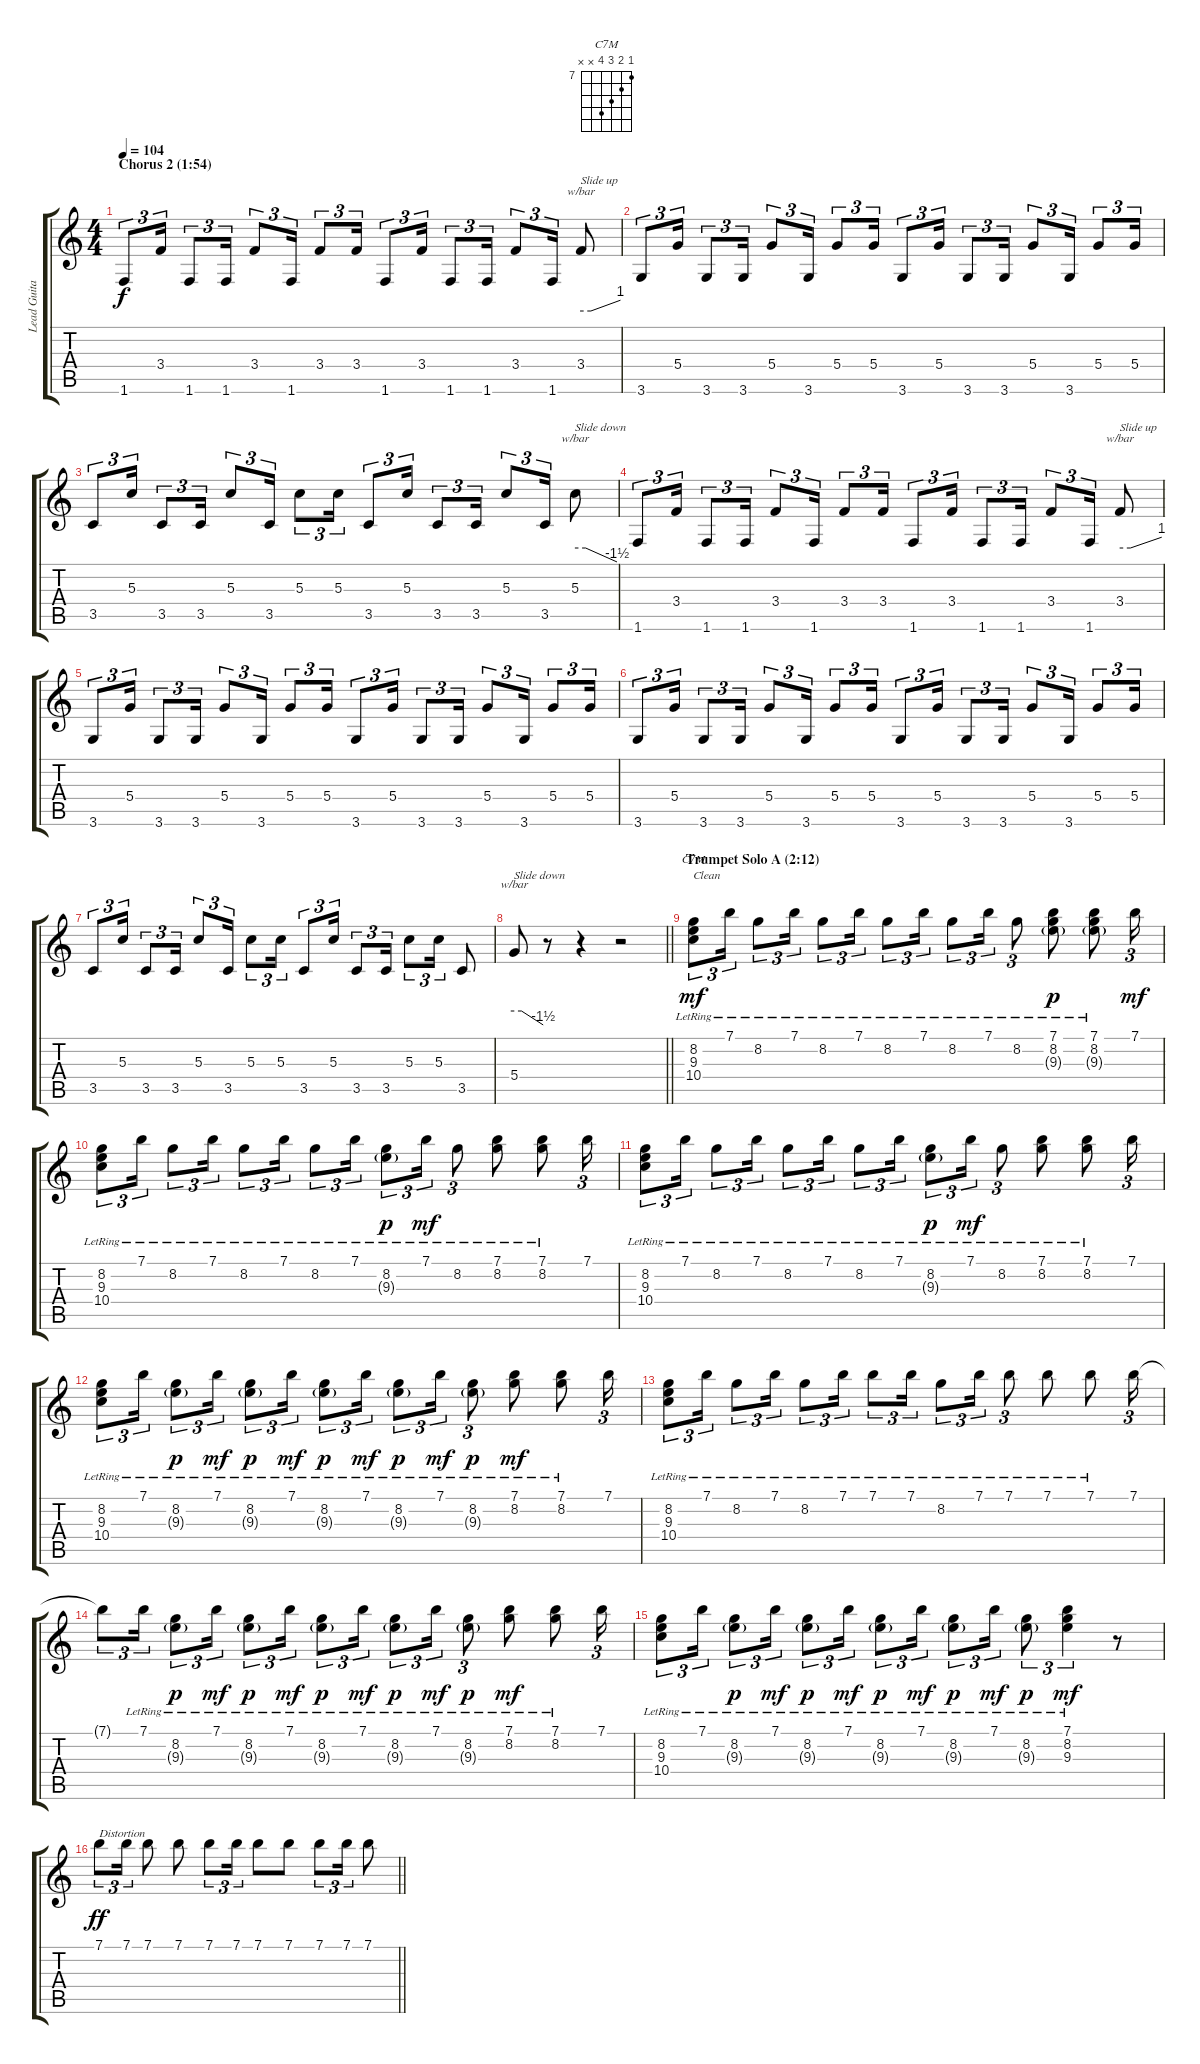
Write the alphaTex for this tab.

\track ("Lead Guitar" "Lead Guita") {instrument overdrivenguitar}
\staff {score tabs}
\tuning (E4 B3 G3 D3 A2 E2) {hide}
\chord ("C7M" 7 8 9 10 x x) {firstfret 7}
\ts (4 4)
\section ("" "Chorus 2 (1:54)")
\tempo 104
\clef g2
\ks c
1.6.8{tu (3 2) dy f} 3.4.16{tu (3 2)} 1.6.8{tu (3 2)} 1.6.16{tu (3 2)} 3.4.8{tu (3 2)} 1.6.16{tu (3 2)} 3.4.8{tu (3 2)} 3.4.16{tu (3 2)} 1.6.8{tu (3 2)} 3.4.16{tu (3 2)} 1.6.8{tu (3 2)} 1.6.16{tu (3 2)} 3.4.8{tu (3 2)} 1.6.16{tu (3 2)} 3.4.8{tbe (custom default 0 0 15 0 60 4) txt "Slide up"} |
3.6.8{tu (3 2)} 5.4.16{tu (3 2)} 3.6.8{tu (3 2)} 3.6.16{tu (3 2)} 5.4.8{tu (3 2)} 3.6.16{tu (3 2)} 5.4.8{tu (3 2)} 5.4.16{tu (3 2)} 3.6.8{tu (3 2)} 5.4.16{tu (3 2)} 3.6.8{tu (3 2)} 3.6.16{tu (3 2)} 5.4.8{tu (3 2)} 3.6.16{tu (3 2)} 5.4.8{tu (3 2)} 5.4.16{tu (3 2)} |
3.5.8{tu (3 2)} 5.3.16{tu (3 2)} 3.5.8{tu (3 2)} 3.5.16{tu (3 2)} 5.3.8{tu (3 2)} 3.5.16{tu (3 2)} 5.3.8{tu (3 2)} 5.3.16{tu (3 2)} 3.5.8{tu (3 2)} 5.3.16{tu (3 2)} 3.5.8{tu (3 2)} 3.5.16{tu (3 2)} 5.3.8{tu (3 2)} 3.5.16{tu (3 2)} 5.3.8{tbe (custom default 0 0 15 0 60 -6) txt "Slide down"} |
1.6.8{tu (3 2)} 3.4.16{tu (3 2)} 1.6.8{tu (3 2)} 1.6.16{tu (3 2)} 3.4.8{tu (3 2)} 1.6.16{tu (3 2)} 3.4.8{tu (3 2)} 3.4.16{tu (3 2)} 1.6.8{tu (3 2)} 3.4.16{tu (3 2)} 1.6.8{tu (3 2)} 1.6.16{tu (3 2)} 3.4.8{tu (3 2)} 1.6.16{tu (3 2)} 3.4.8{tbe (custom default 0 0 15 0 60 4) txt "Slide up"} |
3.6.8{tu (3 2)} 5.4.16{tu (3 2)} 3.6.8{tu (3 2)} 3.6.16{tu (3 2)} 5.4.8{tu (3 2)} 3.6.16{tu (3 2)} 5.4.8{tu (3 2)} 5.4.16{tu (3 2)} 3.6.8{tu (3 2)} 5.4.16{tu (3 2)} 3.6.8{tu (3 2)} 3.6.16{tu (3 2)} 5.4.8{tu (3 2)} 3.6.16{tu (3 2)} 5.4.8{tu (3 2)} 5.4.16{tu (3 2)} |
3.6.8{tu (3 2)} 5.4.16{tu (3 2)} 3.6.8{tu (3 2)} 3.6.16{tu (3 2)} 5.4.8{tu (3 2)} 3.6.16{tu (3 2)} 5.4.8{tu (3 2)} 5.4.16{tu (3 2)} 3.6.8{tu (3 2)} 5.4.16{tu (3 2)} 3.6.8{tu (3 2)} 3.6.16{tu (3 2)} 5.4.8{tu (3 2)} 3.6.16{tu (3 2)} 5.4.8{tu (3 2)} 5.4.16{tu (3 2)} |
3.5.8{tu (3 2)} 5.3.16{tu (3 2)} 3.5.8{tu (3 2)} 3.5.16{tu (3 2)} 5.3.8{tu (3 2)} 3.5.16{tu (3 2)} 5.3.8{tu (3 2)} 5.3.16{tu (3 2)} 3.5.8{tu (3 2)} 5.3.16{tu (3 2)} 3.5.8{tu (3 2)} 3.5.16{tu (3 2)} 5.3.8{tu (3 2)} 5.3.16{tu (3 2)} 3.5.8 |
\barLineRight lightlight
5.4.8{tbe (custom default 0 0 15 0 60 -6) txt "Slide down"} r.8 r.4 r.2 |
\section ("" "Trumpet Solo A (2:12)")
(8.2{lr} 9.3{lr} 10.4{lr}).8{tu (3 2) ch "C7M" txt "Clean" dy mf instrument electricguitarjazz} 7.1{lr}.16{tu (3 2)} 8.2{lr}.8{tu (3 2)} 7.1{lr}.16{tu (3 2)} 8.2{lr}.8{tu (3 2)} 7.1{lr}.16{tu (3 2)} 8.2{lr}.8{tu (3 2)} 7.1{lr}.16{tu (3 2)} 8.2{lr}.8{tu (3 2)} 7.1{lr}.16{tu (3 2)} 8.2{lr}.8{tu (3 2)} (7.1{lr} 8.2 9.3{g}).8{dy p} (7.1{lr} 8.2 9.3{g}).8 7.1.16{tu (3 2) dy mf} |
(8.2{lr} 9.3{lr} 10.4{lr}).8{tu (3 2)} 7.1{lr}.16{tu (3 2)} 8.2{lr}.8{tu (3 2)} 7.1{lr}.16{tu (3 2)} 8.2{lr}.8{tu (3 2)} 7.1{lr}.16{tu (3 2)} 8.2{lr}.8{tu (3 2)} 7.1{lr}.16{tu (3 2)} (8.2{lr} 9.3{g}).8{tu (3 2) dy p} 7.1{lr}.16{tu (3 2) dy mf} 8.2{lr}.8{tu (3 2)} (7.1{lr} 8.2).8 (7.1{lr} 8.2).8 7.1.16{tu (3 2)} |
(8.2{lr} 9.3{lr} 10.4{lr}).8{tu (3 2)} 7.1{lr}.16{tu (3 2)} 8.2{lr}.8{tu (3 2)} 7.1{lr}.16{tu (3 2)} 8.2{lr}.8{tu (3 2)} 7.1{lr}.16{tu (3 2)} 8.2{lr}.8{tu (3 2)} 7.1{lr}.16{tu (3 2)} (8.2{lr} 9.3{g}).8{tu (3 2) dy p} 7.1{lr}.16{tu (3 2) dy mf} 8.2{lr}.8{tu (3 2)} (7.1{lr} 8.2).8 (7.1{lr} 8.2).8 7.1.16{tu (3 2)} |
(8.2{lr} 9.3{lr} 10.4{lr}).8{tu (3 2)} 7.1{lr}.16{tu (3 2)} (8.2{lr} 9.3{g}).8{tu (3 2) dy p} 7.1{lr}.16{tu (3 2) dy mf} (8.2{lr} 9.3{g}).8{tu (3 2) dy p} 7.1{lr}.16{tu (3 2) dy mf} (8.2{lr} 9.3{g}).8{tu (3 2) dy p} 7.1{lr}.16{tu (3 2) dy mf} (8.2{lr} 9.3{g}).8{tu (3 2) dy p} 7.1{lr}.16{tu (3 2) dy mf} (8.2{lr} 9.3{g}).8{tu (3 2) dy p} (7.1{lr} 8.2).8{dy mf} (7.1{lr} 8.2).8 7.1.16{tu (3 2)} |
(8.2{lr} 9.3{lr} 10.4{lr}).8{tu (3 2)} 7.1{lr}.16{tu (3 2)} 8.2{lr}.8{tu (3 2)} 7.1{lr}.16{tu (3 2)} 8.2{lr}.8{tu (3 2)} 7.1{lr}.16{tu (3 2)} 7.1{lr}.8{tu (3 2)} 7.1{lr}.16{tu (3 2)} 8.2{lr}.8{tu (3 2)} 7.1{lr}.16{tu (3 2)} 7.1{lr}.8{tu (3 2)} 7.1{lr}.8 7.1{lr}.8 7.1.16{tu (3 2)} |
7.1{t}.8{tu (3 2)} 7.1{lr}.16{tu (3 2)} (8.2{lr} 9.3{g}).8{tu (3 2) dy p} 7.1{lr}.16{tu (3 2) dy mf} (8.2{lr} 9.3{g}).8{tu (3 2) dy p} 7.1{lr}.16{tu (3 2) dy mf} (8.2{lr} 9.3{g}).8{tu (3 2) dy p} 7.1{lr}.16{tu (3 2) dy mf} (8.2{lr} 9.3{g}).8{tu (3 2) dy p} 7.1{lr}.16{tu (3 2) dy mf} (8.2{lr} 9.3{g}).8{tu (3 2) dy p} (7.1{lr} 8.2).8{dy mf} (7.1{lr} 8.2).8 7.1.16{tu (3 2)} |
(8.2{lr} 9.3{lr} 10.4{lr}).8{tu (3 2)} 7.1{lr}.16{tu (3 2)} (8.2{lr} 9.3{g}).8{tu (3 2) dy p} 7.1{lr}.16{tu (3 2) dy mf} (8.2{lr} 9.3{g}).8{tu (3 2) dy p} 7.1{lr}.16{tu (3 2) dy mf} (8.2{lr} 9.3{g}).8{tu (3 2) dy p} 7.1{lr}.16{tu (3 2) dy mf} (8.2{lr} 9.3{g}).8{tu (3 2) dy p} 7.1{lr}.16{tu (3 2) dy mf} (8.2{lr} 9.3{g}).8{tu (3 2) dy p} (7.1{lr} 8.2 9.3).4{tu (3 2) dy mf} r.8 |
\barLineRight lightlight
7.1.8{tu (3 2) txt "Distortion" dy ff instrument overdrivenguitar} 7.1.16{tu (3 2)} 7.1.8 7.1.8 7.1.8{tu (3 2)} 7.1.16{tu (3 2)} 7.1.8 7.1.8 7.1.8{tu (3 2)} 7.1.16{tu (3 2)} 7.1.8
